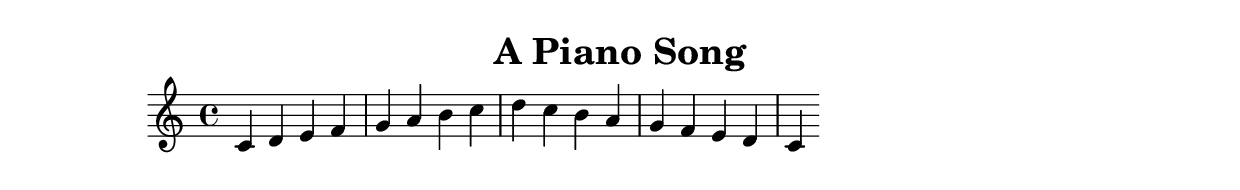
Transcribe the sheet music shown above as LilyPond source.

\header {
title = "A Piano Song"
}

\score {
\relative c' {
c4 d e f g a b c d c b a g f e d c4
}
\midi { }
\layout { }
}
\version "2.12.2"
